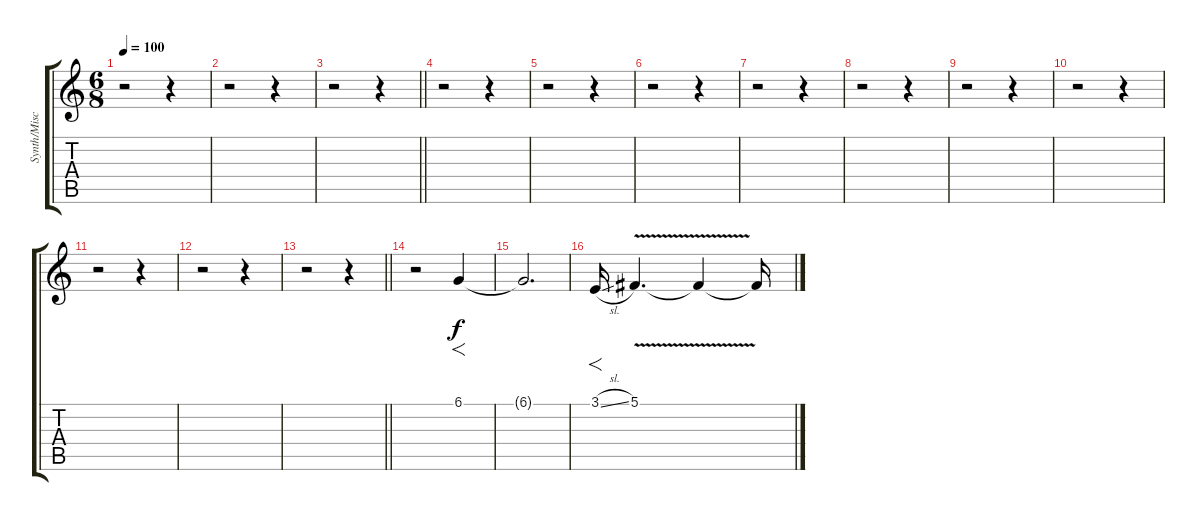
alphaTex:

\track ("Synth/Misc" "Synth/Misc") {instrument pad8sweep}
\staff {score tabs}
\tuning (Db4 Ab3 E3 B2 Gb2 B1) {hide}
\ts (6 8)
\tempo 100
\clef g2
\ks c
r.2{dy f} r.4 |
r.2 r.4 |
\barLineRight lightlight
r.2 r.4 |
r.2 r.4 |
r.2 r.4 |
r.2 r.4 |
r.2 r.4 |
r.2 r.4 |
r.2 r.4 |
r.2 r.4 |
r.2 r.4 |
r.2 r.4 |
\barLineRight lightlight
r.2 r.4 |
r.2{instrument fx1rain} 6.1.4{f} |
6.1{t}.2{d} |
3.1{sl}.16{f} 5.1{v}.4{d} 5.1{t}.4 5.1{t}.16
